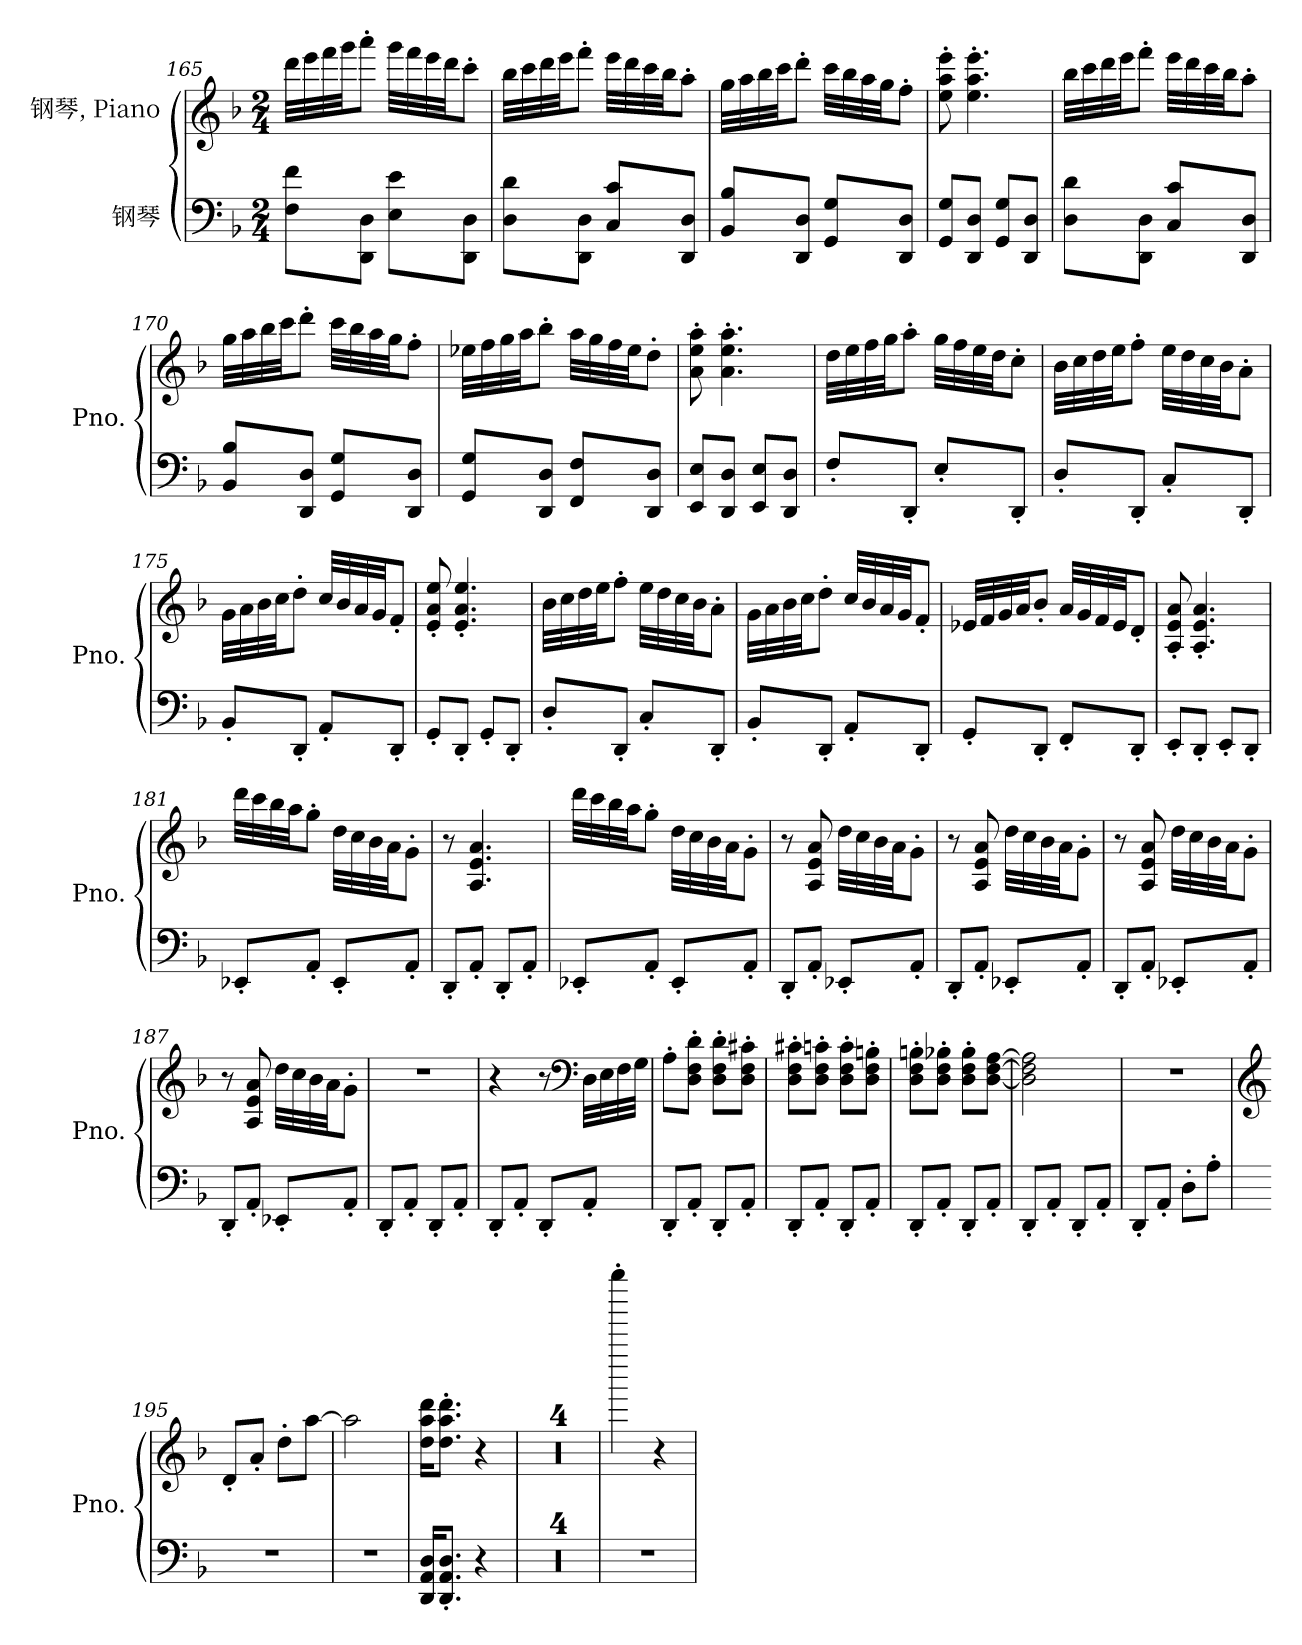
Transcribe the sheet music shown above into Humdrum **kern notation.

**kern	**kern
*part2	*part1
*staff2	*staff1
*I"钢琴	*I"钢琴, Piano
*	*I'Pno.
*clefF4	*clefG2
*k[b-]	*k[b-]
*M2/4	*M2/4
=165	=165
8F\ 8f\L	32ddd\LLL
.	32eee\
.	32fff\
.	32ggg\JJ
8DD\ 8D\J	8aaa'\J
8E\ 8e\L	32ggg\LLL
.	32fff\
.	32eee\
.	32ddd\JJ
8DD\ 8D\J	8ccc'\J
=166	=166
8D\ 8d\L	32bb-\LLL
.	32ccc\
.	32ddd\
.	32eee\JJ
8DD\ 8D\J	8fff'\J
8C/ 8c/L	32eee\LLL
.	32ddd\
.	32ccc\
.	32bb-\JJ
8DD/ 8D/J	8aa'\J
!!LO:LB:g=z
=167	=167
8BB-/ 8B-/L	32gg\LLL
.	32aa\
.	32bb-\
.	32ccc\JJ
8DD/ 8D/J	8ddd'\J
8GG/ 8G/L	32ccc\LLL
.	32bb-\
.	32aa\
.	32gg\JJ
8DD/ 8D/J	8ff'\J
=168	=168
8GG/ 8G/L	8ee\' 8aa\' 8eee\'
8DD/ 8D/J	4.ee\' 4.aa\' 4.eee\'
8GG/ 8G/L	.
8DD/ 8D/J	.
=169	=169
8D\ 8d\L	32bb-\LLL
.	32ccc\
.	32ddd\
.	32eee\JJ
8DD\ 8D\J	8fff'\J
8C/ 8c/L	32eee\LLL
.	32ddd\
.	32ccc\
.	32bb-\JJ
8DD/ 8D/J	8aa'\J
!!LO:LB:g=z
=170	=170
8BB-/ 8B-/L	32gg\LLL
.	32aa\
.	32bb-\
.	32ccc\JJ
8DD/ 8D/J	8ddd'\J
8GG/ 8G/L	32ccc\LLL
.	32bb-\
.	32aa\
.	32gg\JJ
8DD/ 8D/J	8ff'\J
=171	=171
8GG/ 8G/L	32ee-X\LLL
.	32ff\
.	32gg\
.	32aa\JJ
8DD/ 8D/J	8bb-'\J
8FF/ 8F/L	32aa\LLL
.	32gg\
.	32ff\
.	32ee-\JJ
8DD/ 8D/J	8dd'\J
=172	=172
8EE/ 8E/L	8a\' 8ee\' 8aa\'
8DD/ 8D/J	4.a\' 4.ee\' 4.aa\'
8EE/ 8E/L	.
8DD/ 8D/J	.
=173	=173
8F'/L	32dd\LLL
.	32ee\
.	32ff\
.	32gg\JJ
8DD'/J	8aa'\J
8E'/L	32gg\LLL
.	32ff\
.	32ee\
.	32dd\JJ
8DD'/J	8cc'\J
!!LO:PB:g=z
=174	=174
8D'/L	32b-\LLL
.	32cc\
.	32dd\
.	32ee\JJ
8DD'/J	8ff'\J
8C'/L	32ee\LLL
.	32dd\
.	32cc\
.	32b-\JJ
8DD'/J	8a'\J
=175	=175
8BB-'/L	32g\LLL
.	32a\
.	32b-\
.	32cc\JJ
8DD'/J	8dd'\J
8AA'/L	32cc/LLL
.	32b-/
.	32a/
.	32g/JJ
8DD'/J	8f'/J
=176	=176
8GG'/L	8e/' 8a/' 8ee/'
8DD'/J	4.e/' 4.a/' 4.ee/'
8GG'/L	.
8DD'/J	.
=177	=177
8D'/L	32b-\LLL
.	32cc\
.	32dd\
.	32ee\JJ
8DD'/J	8ff'\J
8C'/L	32ee\LLL
.	32dd\
.	32cc\
.	32b-\JJ
8DD'/J	8a'\J
!!LO:LB:g=z
=178	=178
8BB-'/L	32g\LLL
.	32a\
.	32b-\
.	32cc\JJ
8DD'/J	8dd'\J
8AA'/L	32cc/LLL
.	32b-/
.	32a/
.	32g/JJ
8DD'/J	8f'/J
=179	=179
8GG'/L	32e-X/LLL
.	32f/
.	32g/
.	32a/JJ
8DD'/J	8b-'/J
8FF'/L	32a/LLL
.	32g/
.	32f/
.	32e-/JJ
8DD'/J	8d'/J
=180	=180
8EE'/L	8A/' 8e/' 8a/'
8DD'/J	4.A/' 4.e/' 4.a/'
8EE'/L	.
8DD'/J	.
=181	=181
8EE-X'/L	32ddd\LLL
.	32ccc\
.	32bb-\
.	32aa\JJ
8AA'/J	8gg'\J
8EE-'/L	32dd\LLL
.	32cc\
.	32b-\
.	32a\JJ
8AA'/J	8g'\J
=182	=182
8DD'/L	8r
8AA'/J	4.A/ 4.e/ 4.a/
8DD'/L	.
8AA'/J	.
!!LO:LB:g=z
=183	=183
8EE-X'/L	32ddd\LLL
.	32ccc\
.	32bb-\
.	32aa\JJ
8AA'/J	8gg'\J
8EE-'/L	32dd\LLL
.	32cc\
.	32b-\
.	32a\JJ
8AA'/J	8g'\J
=184	=184
8DD'/L	8r
8AA'/J	8A/ 8e/ 8a/
8EE-X'/L	32dd\LLL
.	32cc\
.	32b-\
.	32a\JJ
8AA'/J	8g'\J
=185	=185
8DD'/L	8r
8AA'/J	8A/ 8e/ 8a/
8EE-X'/L	32dd\LLL
.	32cc\
.	32b-\
.	32a\JJ
8AA'/J	8g'\J
=186	=186
8DD'/L	8r
8AA'/J	8A/ 8e/ 8a/
8EE-X'/L	32dd\LLL
.	32cc\
.	32b-\
.	32a\JJ
8AA'/J	8g'\J
!!LO:LB:g=z
=187	=187
8DD'/L	8r
8AA'/J	8A/ 8e/ 8a/
8EE-X'/L	32dd\LLL
.	32cc\
.	32b-\
.	32a\JJ
8AA'/J	8g'\J
=188	=188
8DD'/L	2r
8AA'/J	.
8DD'/L	.
8AA'/J	.
=189	=189
8DD'/L	4r
8AA'/J	.
8DD'/L	8r
*	*clefF4
8AA'/J	32D\LLL
.	32E\
.	32F\
.	32G\JJJ
=190	=190
8DD'/L	8A'\L
8AA'/J	8D\' 8F\' 8d\'J
8DD'/L	8D\' 8F\' 8d\'L
8AA'/J	8D\' 8F\' 8c#X\'J
=191	=191
8DD'/L	8D\' 8F\' 8c#X\'L
8AA'/J	8D\' 8F\' 8cn\'J
8DD'/L	8D\' 8F\' 8c\'L
8AA'/J	8D\' 8F\' 8Bn\'J
=192	=192
8DD'/L	8D\' 8F\' 8Bn\'L
8AA'/J	8D\' 8F\' 8B-X\'J
8DD'/L	8D\' 8F\' 8B-\'L
8AA'/J	[8D\ [8F\ [8A\J
!!LO:LB:g=z
=193	=193
8DD'/L	2D\] 2F\] 2A\]
8AA'/J	.
8DD'/L	.
8AA'/J	.
=194	=194
8DD'/L	2r
8AA'/J	.
8D'\L	.
8A'\J	.
=195	=195
*	*clefG2
2r	8d'/L
.	8a'/J
.	8dd'\L
.	[8aa\J
=196	=196
2r	2aa\]
=197	=197
16DD/ 16AA/ 16D/KL	16dd\ 16aa\ 16ddd\KL
8.DD/' 8.AA/' 8.D/'J	8.dd\' 8.aa\' 8.ddd\'J
4r	4r
=198	=198
2r	2r
=199	=199
2r	2r
=200	=200
2r	2r
=201	=201
2r	2r
=202	=202
2r	4gggggg'\
.	4r
=	=
*-	*-
